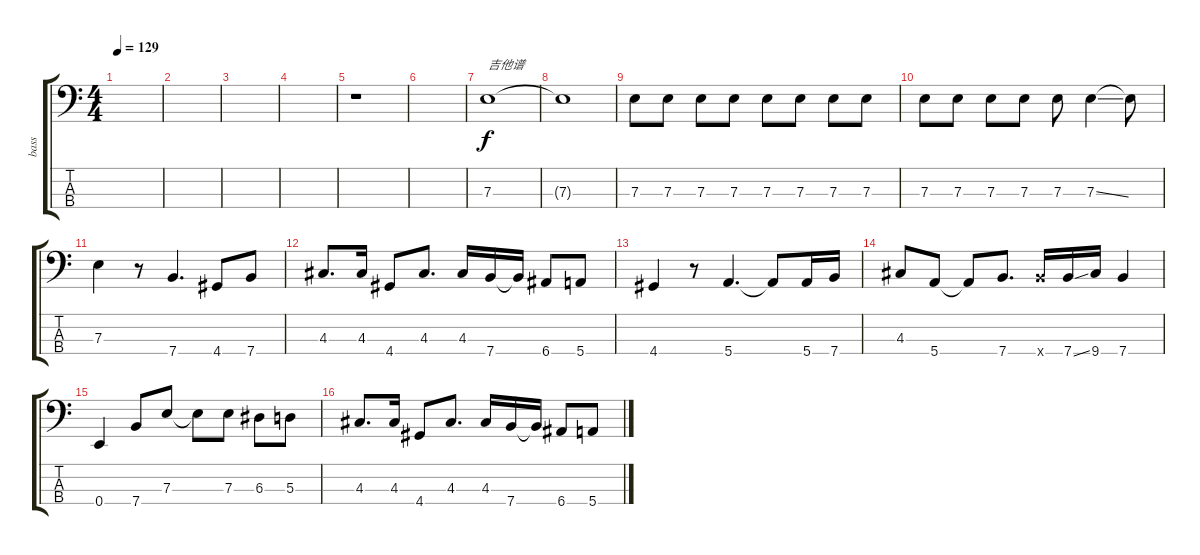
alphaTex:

\track ("bass" "bass") {instrument electricbassfinger}
\staff {score tabs}
\tuning (G2 D2 A1 E1) {hide}
\ts (4 4)
\tempo 129
\clef f4
\ks c
|
|
|
|
r.1 |
|
7.3.1{txt "吉他谱"} |
7.3{t}.1 |
7.3.8 7.3.8 7.3.8 7.3.8 7.3.8 7.3.8 7.3.8 7.3.8 |
7.3.8 7.3.8 7.3.8 7.3.8 7.3.8 7.3{ss}.4 7.3{t}.8 |
7.3.4 r.8 7.4.4{d} 4.4.8 7.4.8 |
4.3.8{d} 4.3.16 4.4.8 4.3.8{d} 4.3.16 7.4.16 7.4{t}.16 6.4.8 5.4.8 |
4.4.4 r.8 5.4.4{d} 5.4{t}.8 5.4.16 7.4.16 |
4.3.8 5.4.8 5.4{t}.8 7.4.8{d} 7.4{x}.16 7.4{ss}.16 9.4.16 7.4.4 |
0.4.4 7.4.8 7.3.8 7.3{t}.8 7.3.8 6.3.8 5.3.8 |
4.3.8{d} 4.3.16 4.4.8 4.3.8{d} 4.3.16 7.4.16 7.4{t}.16 6.4.8 5.4.8
